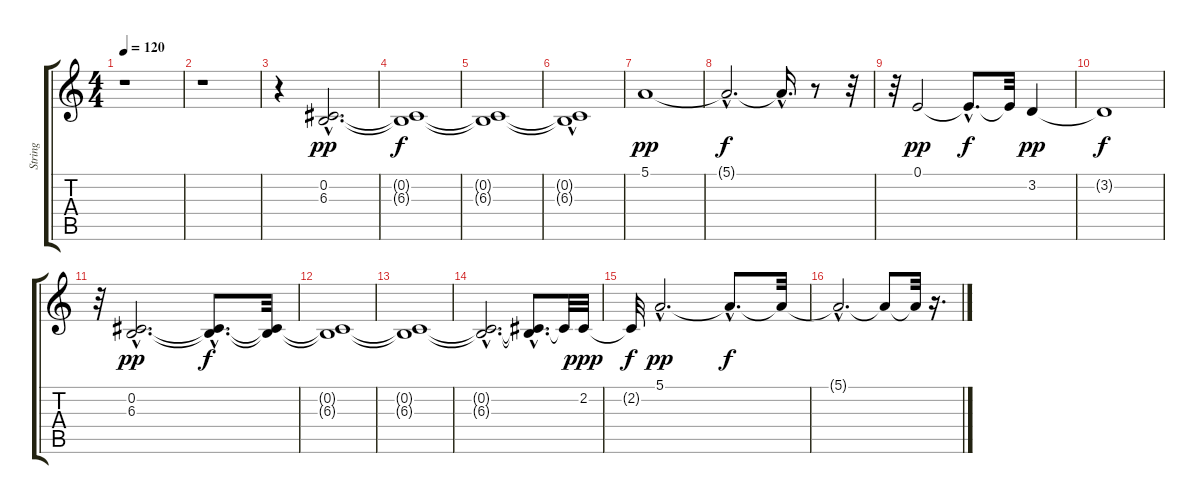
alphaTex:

\track ("String" "String") {instrument stringensemble2}
\staff {score tabs}
\tuning (E4 B3 G3 D3 A2 E2) {hide}
\ts (4 4)
\tempo 120
\clef g2
\ks c
r.1{dy ppp} |
r.1 |
r.4 (0.2{hac} 6.3{hac}).2{d dy pp} |
(0.2{t} 6.3{t}).1{dy f} |
(0.2{t} 6.3{t}).1 |
(0.2{hac t} 6.3{t}).1 |
5.1.1{dy pp} |
5.1{hac t}.2{d dy f} 5.1{hac t}.16{d} r.8 r.32 |
r.32 0.1.2{dy pp} 0.1{hac t}.8{d dy f} 0.1{t}.32 3.2.4{dy pp} |
3.2{t}.1{dy f} |
r.32 (0.2{hac} 6.3{hac}).2{d dy pp} (0.2{hac t} 6.3{hac t}).8{d dy f} (0.2{t} 6.3{t}).32 |
(0.2{t} 6.3{t}).1 |
(0.2{t} 6.3{t}).1 |
(0.2{hac t} 6.3{hac t}).2{d} (0.2{t} 6.3{hac t}).8{d} 6.3{t}.32 2.2.32{dy ppp} |
2.2{t}.32{dy f} 5.1{hac}.2{d dy pp} 5.1{hac t}.8{d dy f} 5.1{t}.32 |
5.1{hac t}.2{d} 5.1{t}.8 5.1{t}.32 r.16{d}
